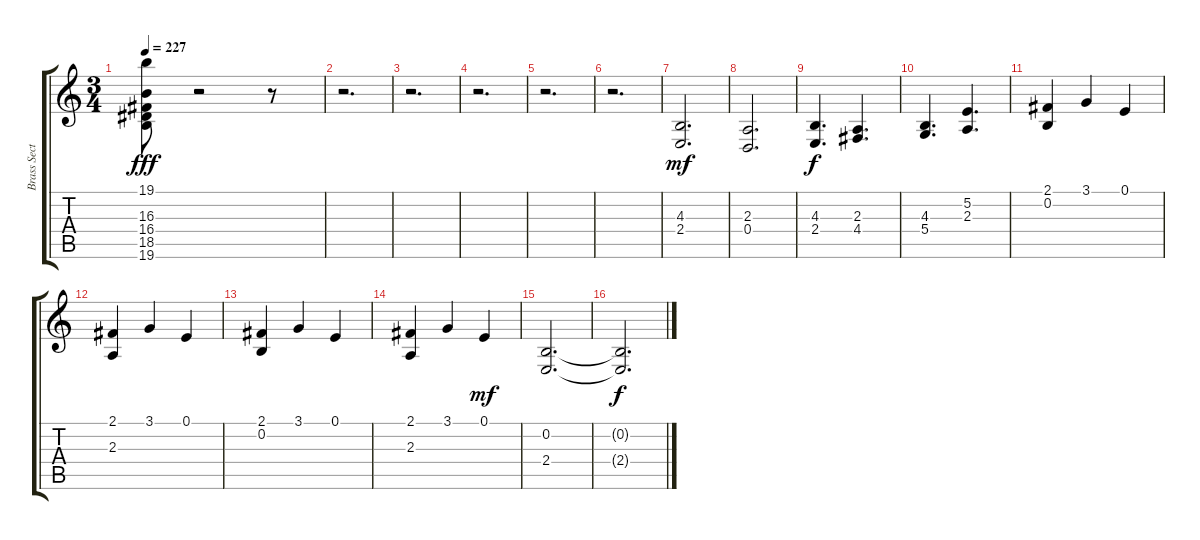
\track ("Brass Section" "Brass Sect") {instrument brasssection}
\staff {score tabs}
\tuning (E4 B3 G3 D3 A2 E2) {hide}
\ts (3 4)
\tempo 227
\clef g2
\ks c
(19.1 16.3 16.4 18.5 19.6).8{dy fff} r.2 r.8 |
r.2{d} |
r.2{d} |
r.2{d} |
r.2{d} |
r.2{d} |
(4.3 2.4).2{d dy mf} |
(2.3 0.4).2{d} |
(4.3 2.4).4{d dy f} (2.3 4.4).4{d} |
(4.3 5.4).4{d} (5.2 2.3).4{d} |
(2.1 0.2).4 3.1.4 0.1.4 |
(2.1 2.3).4 3.1.4 0.1.4 |
(2.1 0.2).4 3.1.4 0.1.4 |
(2.1 2.3).4 3.1.4 0.1.4{dy mf} |
(0.2 2.4).2{d} |
(0.2{t} 2.4{t}).2{d dy f}
